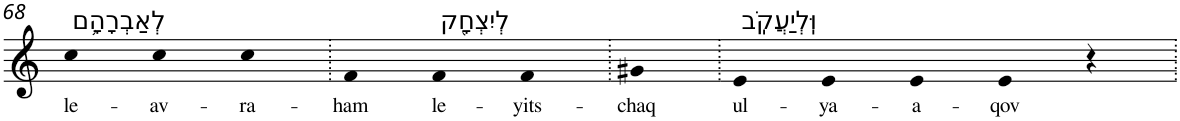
**kern	**text
*part1	*part1
*staff1	*staff1
*I"Piano	*
*I'Pno	*
!!LO:PB:g=z
*clefG2	*
*k[]	*
=68	=68
!LO:TX:a:t=לְאַבְרָהָ֥ם	!
!	!LO:LY:b
4cc	le-
!	!LO:LY:b
4cc	-av-
!	!LO:LY:b
4cc	-ra-
=69.	=69.
!	!LO:LY:b
4f	-ham
!LO:TX:a:t=לְיִצְחָ֖ק	!
!	!LO:LY:b
4f	le-
!	!LO:LY:b
4f	-yits-
=70.	=70.
!	!LO:LY:b
4g#X	-chaq
=71.	=71.
!LO:TX:a:t=וּֽלְיַעֲקֹֽב	!
!	!LO:LY:b
4e	ul-
!	!LO:LY:b
4e	-ya-
!	!LO:LY:b
4e	-a-
!	!LO:LY:b
4e	-qov
4r	.
=.	=.
*-	*-
